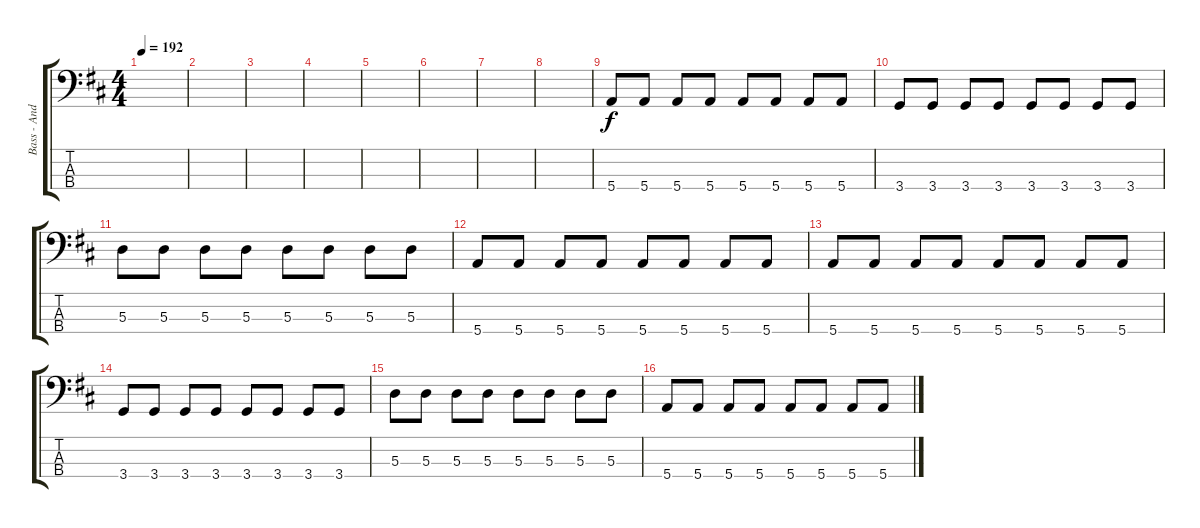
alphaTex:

\track ("Bass - Andi" "Bass - And") {instrument electricbasspick}
\staff {score tabs}
\tuning (G2 D2 A1 E1) {hide}
\ts (4 4)
\tempo 192
\clef f4
\ks d
|
|
|
|
|
|
|
|
5.4.8 5.4.8 5.4.8 5.4.8 5.4.8 5.4.8 5.4.8 5.4.8 |
3.4.8 3.4.8 3.4.8 3.4.8 3.4.8 3.4.8 3.4.8 3.4.8 |
5.3.8 5.3.8 5.3.8 5.3.8 5.3.8 5.3.8 5.3.8 5.3.8 |
5.4.8 5.4.8 5.4.8 5.4.8 5.4.8 5.4.8 5.4.8 5.4.8 |
5.4.8 5.4.8 5.4.8 5.4.8 5.4.8 5.4.8 5.4.8 5.4.8 |
3.4.8 3.4.8 3.4.8 3.4.8 3.4.8 3.4.8 3.4.8 3.4.8 |
5.3.8 5.3.8 5.3.8 5.3.8 5.3.8 5.3.8 5.3.8 5.3.8 |
5.4.8 5.4.8 5.4.8 5.4.8 5.4.8 5.4.8 5.4.8 5.4.8
